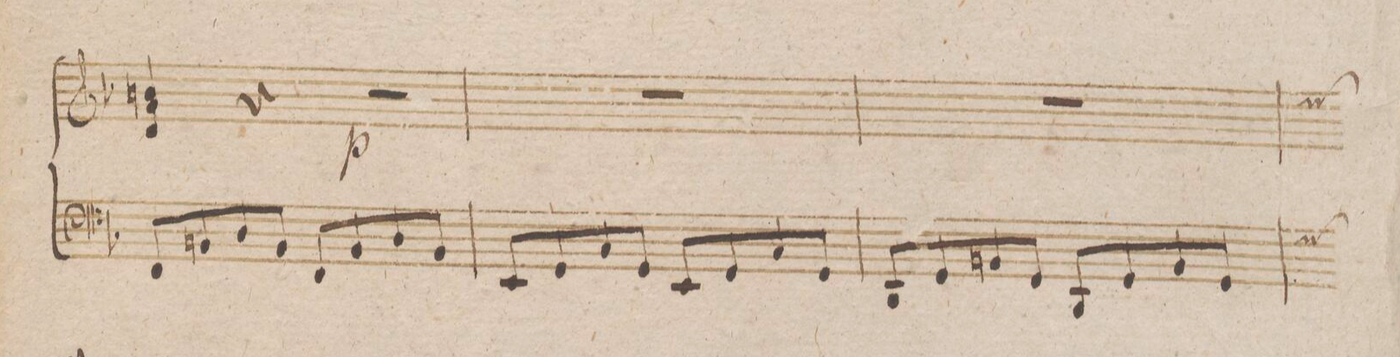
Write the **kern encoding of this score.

**kern
*I"Organo.
*clefF4
*k[b-]
*met(c)
*M4/4
8FF/L
8BBn/
8D/
8BB/J
8FF/L
8BB/
8D/
8BB/J
=48
8EE/L
8GG/
8C/
8GG/J
8EE/L
8GG/
8C/
8GG/J
=49
8DD/L
8GG/
8BBn/
8GG/J
8DD/L
8GG/
8BB/
8GG/J
*custos:F
=50
*-
